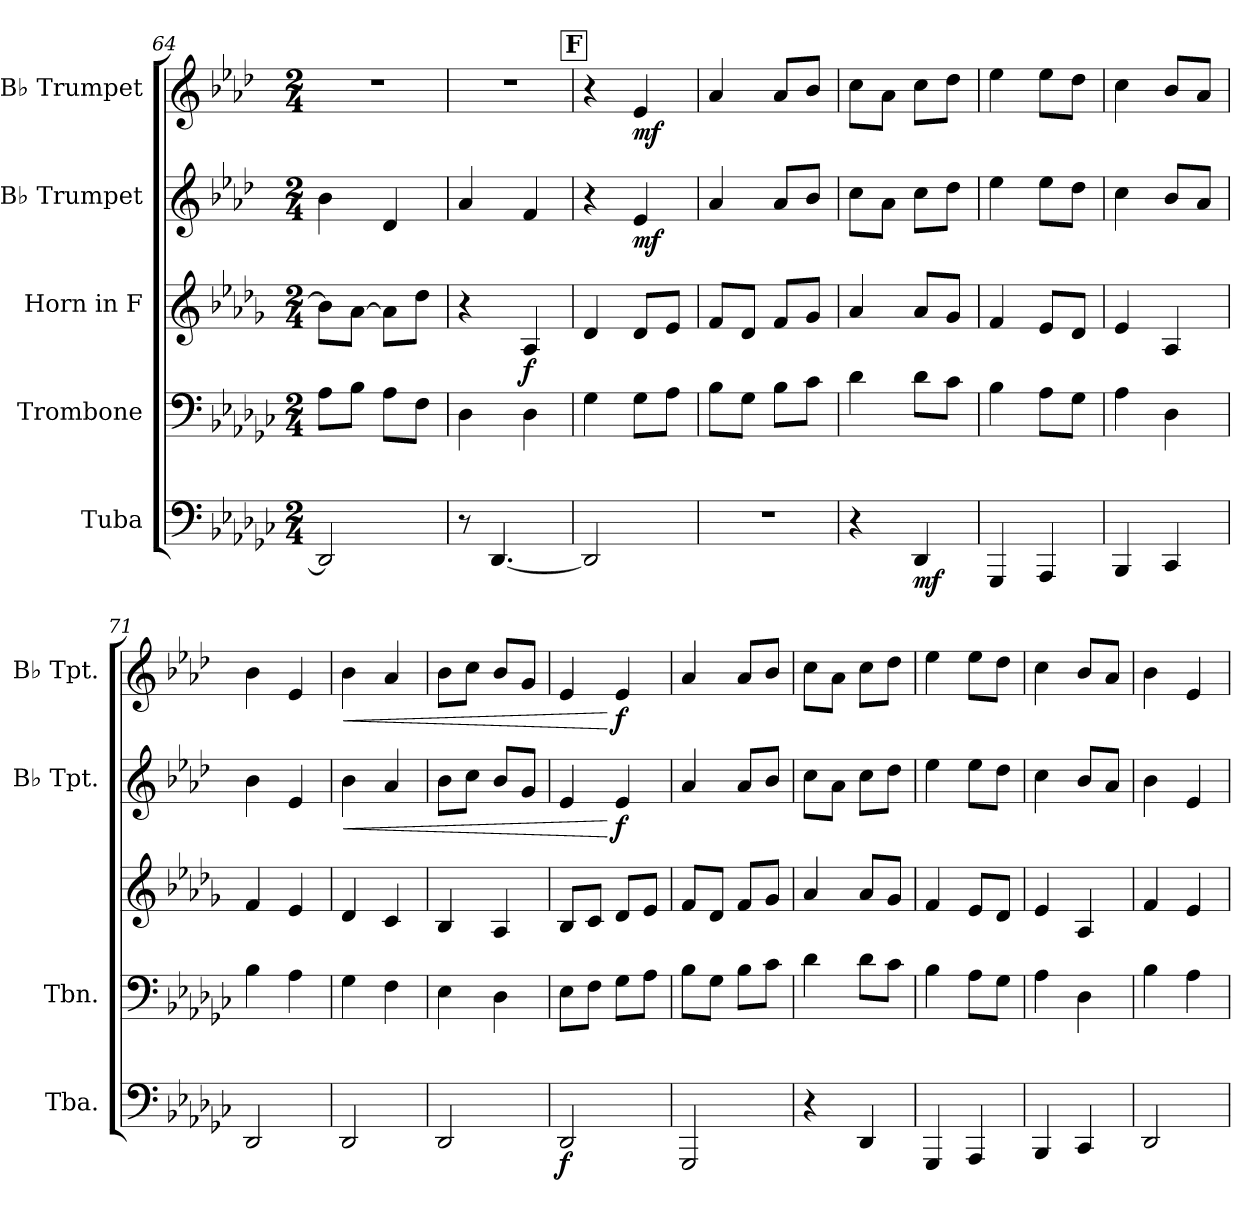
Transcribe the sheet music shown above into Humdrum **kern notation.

**kern	**dynam	**kern	**kern	**dynam	**kern	**dynam	**kern	**dynam
*part5	*part5	*part4	*part3	*part3	*part2	*part2	*part1	*part1
*staff5	*staff5	*staff4	*staff3	*staff3	*staff2	*staff2	*staff1	*staff1
*I"Tuba	*	*I"Trombone	*I"Horn in F	*	*I"B♭ Trumpet	*	*I"B♭ Trumpet	*
*I'Tba.	*	*I'Tbn.	*	*	*I'B♭ Tpt.	*	*I'B♭ Tpt.	*
*clefF4	*	*clefF4	*clefG2	*	*clefG2	*	*clefG2	*
*	*	*	*ITrd4c7	*	*ITrd1c2	*	*ITrd1c2	*
*k[b-e-a-d-g-c-]	*	*k[b-e-a-d-g-c-]	*k[b-e-a-d-g-c-]	*	*k[b-e-a-d-g-c-]	*	*k[b-e-a-d-g-c-]	*
*G-:	*	*G-:	*G-:	*	*G-:	*	*G-:	*
*M2/4	*	*M2/4	*M2/4	*	*M2/4	*	*M2/4	*
=64	=64	=64	=64	=64	=64	=64	=64	=64
2DD-/]	.	8A-\L	8e-\L]	.	4a-\	.	2r	.
.	.	8B-\J	[8d-\J	.	.	.	.	.
.	.	8A-\L	8d-\L]	.	4c-/	.	.	.
.	.	8F\J	8g-\J	.	.	.	.	.
=65	=65	=65	=65	=65	=65	=65	=65	=65
8r	.	4D-\	4r	.	4g-/	.	2r	.
[4.DD-/	.	.	.	.	.	.	.	.
!	!	!	!	!LO:DY:b	!	!	!	!
.	.	4D-\	4D-/	f	4e-/	.	.	.
!!LO:REH:place=s1:a:fs=14:t=F
=66	=66	=66	=66	=66	=66	=66	=66	=66
2DD-/]	.	4G-\	4G-/	.	4r	.	4r	.
!	!	!	!	!	!	!LO:DY:b	!	!LO:DY:b
.	.	8G-\L	8G-/L	.	4d-/	mf	4d-/	mf
.	.	8A-\J	8A-/J	.	.	.	.	.
=67	=67	=67	=67	=67	=67	=67	=67	=67
2r	.	8B-\L	8B-/L	.	4g-/	.	4g-/	.
.	.	8G-\J	8G-/J	.	.	.	.	.
.	.	8B-\L	8B-/L	.	8g-/L	.	8g-/L	.
.	.	8c-\J	8c-/J	.	8a-/J	.	8a-/J	.
=68	=68	=68	=68	=68	=68	=68	=68	=68
4r	.	4d-\	4d-/	.	8b-\L	.	8b-\L	.
.	.	.	.	.	8g-\J	.	8g-\J	.
!	!LO:DY:b	!	!	!	!	!	!	!
4DD-/	mf	8d-\L	8d-/L	.	8b-\L	.	8b-\L	.
.	.	8c-\J	8c-/J	.	8cc-\J	.	8cc-\J	.
!!LO:LB:g=z
=69	=69	=69	=69	=69	=69	=69	=69	=69
4GGG-/	.	4B-\	4B-/	.	4dd-\	.	4dd-\	.
4AAA-/	.	8A-\L	8A-/L	.	8dd-\L	.	8dd-\L	.
.	.	8G-\J	8G-/J	.	8cc-\J	.	8cc-\J	.
=70	=70	=70	=70	=70	=70	=70	=70	=70
4BBB-/	.	4A-\	4A-/	.	4b-\	.	4b-\	.
4CC-/	.	4D-\	4D-/	.	8a-/L	.	8a-/L	.
.	.	.	.	.	8g-/J	.	8g-/J	.
=71	=71	=71	=71	=71	=71	=71	=71	=71
2DD-/	.	4B-\	4B-/	.	4a-\	.	4a-\	.
.	.	4A-\	4A-/	.	4d-/	.	4d-/	.
=72	=72	=72	=72	=72	=72	=72	=72	=72
!	!	!	!	!	!	!LO:HP:b	!	!LO:HP:b
2DD-/	.	4G-\	4G-/	.	4a-\	<	4a-\	<
.	.	4F\	4F/	.	4g-/	.	4g-/	.
=73	=73	=73	=73	=73	=73	=73	=73	=73
2DD-/	.	4E-\	4E-/	.	8a-\L	.	8a-\L	.
.	.	.	.	.	8b-\J	.	8b-\J	.
.	.	4D-\	4D-/	.	8a-/L	.	8a-/L	.
.	.	.	.	.	8f/J	.	8f/J	.
=74	=74	=74	=74	=74	=74	=74	=74	=74
!	!LO:DY:b	!	!	!	!	!	!	!
2DD-/	f	8E-\L	8E-/L	.	4d-/	.	4d-/	.
.	.	8F\J	8F/J	.	.	.	.	.
!	!	!	!	!	!	!LO:DY:n=1:b	!	!LO:DY:n=1:b
.	.	8G-\L	8G-/L	.	4d-/	[ f	4d-/	[ f
.	.	8A-\J	8A-/J	.	.	.	.	.
=75	=75	=75	=75	=75	=75	=75	=75	=75
2GGG-/	.	8B-\L	8B-/L	.	4g-/	.	4g-/	.
.	.	8G-\J	8G-/J	.	.	.	.	.
.	.	8B-\L	8B-/L	.	8g-/L	.	8g-/L	.
.	.	8c-\J	8c-/J	.	8a-/J	.	8a-/J	.
=76	=76	=76	=76	=76	=76	=76	=76	=76
4r	.	4d-\	4d-/	.	8b-\L	.	8b-\L	.
.	.	.	.	.	8g-\J	.	8g-\J	.
4DD-/	.	8d-\L	8d-/L	.	8b-\L	.	8b-\L	.
.	.	8c-\J	8c-/J	.	8cc-\J	.	8cc-\J	.
=77	=77	=77	=77	=77	=77	=77	=77	=77
4GGG-/	.	4B-\	4B-/	.	4dd-\	.	4dd-\	.
4AAA-/	.	8A-\L	8A-/L	.	8dd-\L	.	8dd-\L	.
.	.	8G-\J	8G-/J	.	8cc-\J	.	8cc-\J	.
=78	=78	=78	=78	=78	=78	=78	=78	=78
4BBB-/	.	4A-\	4A-/	.	4b-\	.	4b-\	.
4CC-/	.	4D-\	4D-/	.	8a-/L	.	8a-/L	.
.	.	.	.	.	8g-/J	.	8g-/J	.
=79	=79	=79	=79	=79	=79	=79	=79	=79
2DD-/	.	4B-\	4B-/	.	4a-\	.	4a-\	.
.	.	4A-\	4A-/	.	4d-/	.	4d-/	.
=	=	=	=	=	=	=	=	=
*-	*-	*-	*-	*-	*-	*-	*-	*-
